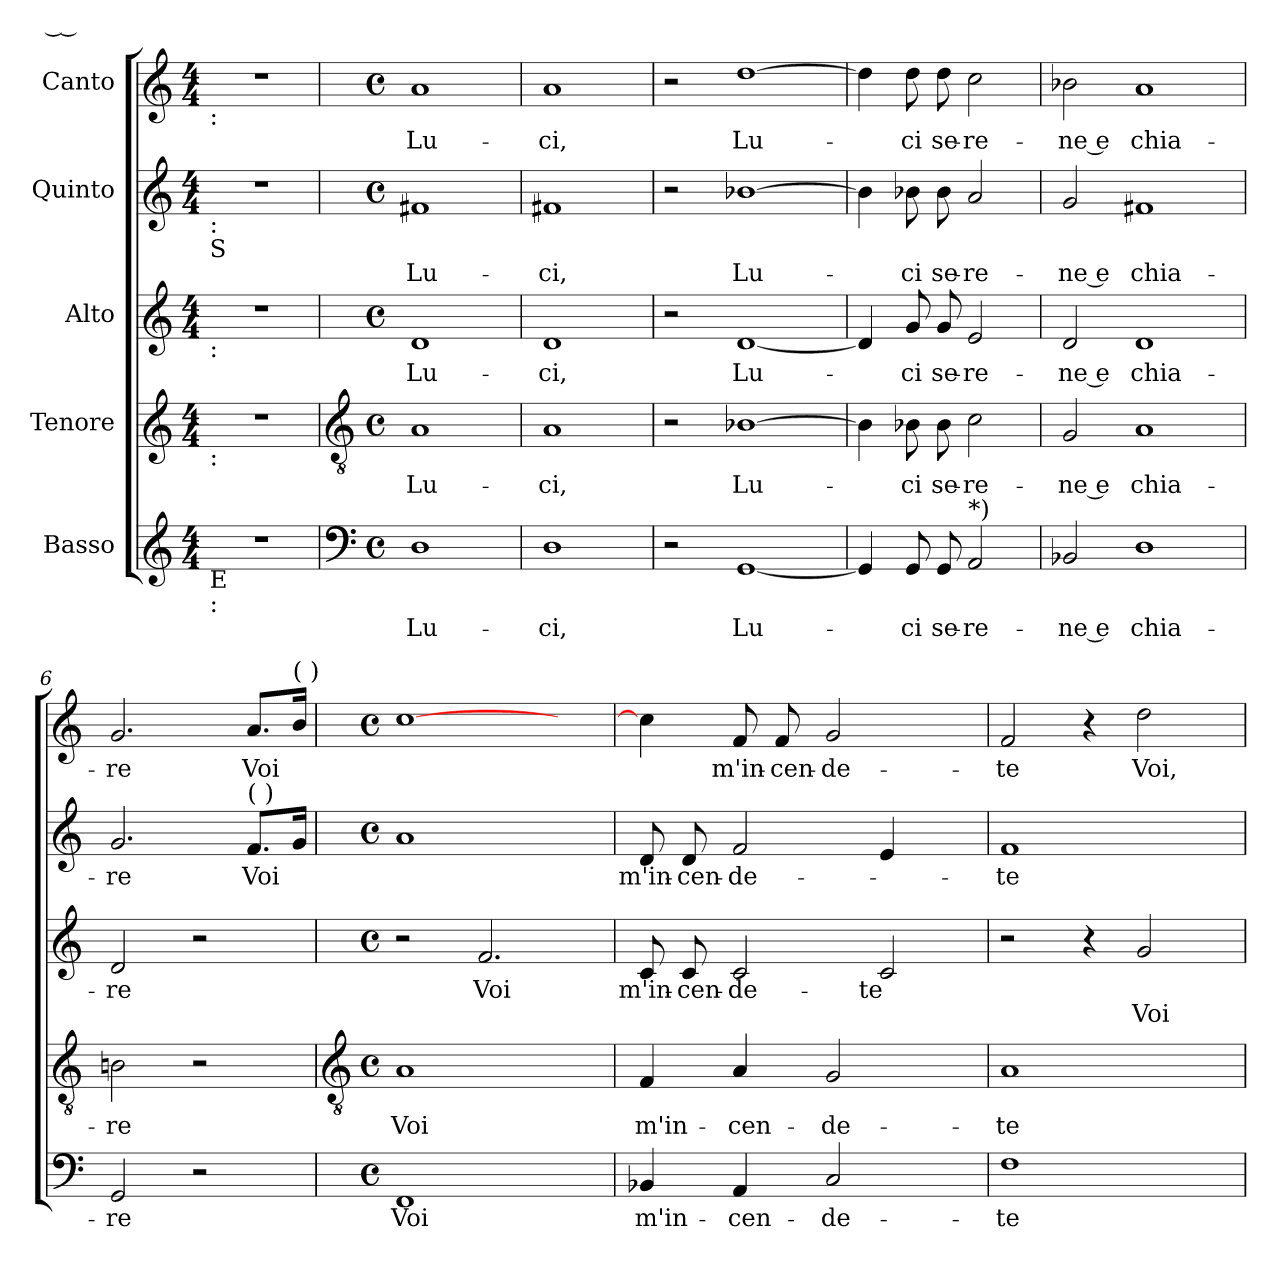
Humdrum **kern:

**kern	**text	**kern	**text	**kern	**text	**text	**kern	**text	**kern	**text
*part5	*part5	*part4	*part4	*part3	*part3	*part3	*part2	*part2	*part1	*part1
*staff5	*staff5	*staff4	*staff4	*staff3	*staff3	*staff3	*staff2	*staff2	*staff1	*staff1
*I"Basso	*	*I"Tenore	*	*I"Alto	*	*	*I"Quinto	*	*I"Canto	*
*clefG2	*	*clefG2	*	*clefG2	*	*	*clefG2	*	*clefG2	*
*k[]	*	*k[]	*	*k[]	*	*	*k[]	*	*k[]	*
*C:	*	*C:	*	*C:	*	*	*C:	*	*C:	*
*M4/4	*	*M4/4	*	*M4/4	*	*	*M4/4	*	*M4/4	*
=	=	=	=	=	=	=	=	=	=	=
!	!	!	!	!	!	!	!	!	!LO:TX:b:t=&colon;	!
!	!	!	!	!	!	!	!LO:TX:b:t=&colon;	!	!	!
!	!	!	!	!	!	!	!LO:TX:b:t=S	!	!	!
!	!	!	!	!LO:TX:b:t=&colon;	!	!	!	!	!	!
!	!	!LO:TX:b:t=&colon;	!	!	!	!	!	!	!	!
!LO:TX:b:t=E	!	!	!	!	!	!	!	!	!	!
!LO:TX:b:t=&colon;	!	!	!	!	!	!	!	!	!	!
1r	.	1r	.	1r	.	.	1r	.	1r	.
!!LO:LB:g=z
=1	=1	=1	=1	=1	=1	=1	=1	=1	=1	=1
*clefF4	*	*clefGv2	*	*	*	*	*	*	*	*
*M4/4	*	*M4/4	*	*M4/4	*	*	*M4/4	*	*M4/4	*
*met(c)	*	*met(c)	*	*met(c)	*	*	*met(c)	*	*met(c)	*
!	!LO:LY:b	!	!LO:LY:b	!	!LO:LY:b	!	!	!LO:LY:b	!	!LO:LY:b
1D	Lu-	1A	Lu-	1d	Lu-	.	1f#X	Lu-	1a	Lu-
=2	=2	=2	=2	=2	=2	=2	=2	=2	=2	=2
!	!LO:LY:b	!	!LO:LY:b	!	!LO:LY:b	!	!	!LO:LY:b	!	!LO:LY:b
1D	-ci,	1A	-ci,	1d	-ci,	.	1f#	-ci,	1a	-ci,
=3	=3	=3	=3	=3	=3	=3	=3	=3	=3	=3
2r	.	2r	.	2r	.	.	2r	.	2r	.
!	!LO:LY:b	!	!LO:LY:b	!	!LO:LY:b	!	!	!LO:LY:b	!	!LO:LY:b
[1GG	Lu-	[1B-X	Lu-	[1d	Lu-	.	[1b-X	Lu-	[1dd	Lu-
=4	=4	=4	=4	=4	=4	=4	=4	=4	=4	=4
4GG]	.	4B-]	.	4d]	.	.	4b-]	.	4dd]	.
!	!LO:LY:b	!	!LO:LY:b	!	!LO:LY:b	!	!	!LO:LY:b	!	!LO:LY:b
8GG	-ci	8B-	-ci	8g	-ci	.	8b-	-ci	8dd	-ci
!	!LO:LY:b	!	!LO:LY:b	!	!LO:LY:b	!	!	!LO:LY:b	!	!LO:LY:b
8GG	se-	8B-	se-	8g	se-	.	8b-	se-	8dd	se-
!LO:TX:a:t=*)	!	!	!	!	!	!	!	!	!	!
!	!LO:LY:b	!	!LO:LY:b	!	!LO:LY:b	!	!	!LO:LY:b	!	!LO:LY:b
2AA	-re-	2c	-re-	2e	-re-	.	2a	-re-	2cc	-re-
=5	=5	=5	=5	=5	=5	=5	=5	=5	=5	=5
!	!LO:LY:b	!	!LO:LY:b	!	!LO:LY:b	!	!	!LO:LY:b	!	!LO:LY:b
2BB-X	-ne e	2G	-ne e	2d	-ne e	.	2g	-ne e	2b-	-ne e
!	!LO:LY:b	!	!LO:LY:b	!	!LO:LY:b	!	!	!LO:LY:b	!	!LO:LY:b
1D	chia-	1A	chia-	1d	chia-	.	1f#X	chia-	1a	chia-
=6	=6	=6	=6	=6	=6	=6	=6	=6	=6	=6
!	!LO:LY:b	!	!LO:LY:b	!	!LO:LY:b	!	!	!LO:LY:b	!	!LO:LY:b
2GG	-re	2Bn	-re	2d	-re	.	2.g	-re	2.g	-re
2r	.	2r	.	2r	.	.	.	.	.	.
!	!	!	!	!	!	!	!LO:TX:a:t=(  )	!	!	!
!	!	!	!	!	!	!	!	!LO:LY:b	!	!LO:LY:b
.	.	.	.	.	.	.	8.fL	Voi	8.aL	Voi
!	!	!	!	!	!	!	!	!	!LO:TX:a:t=(  )	!
.	.	.	.	.	.	.	16gJ	.	16bJ	.
!!LO:LB:g=z
=7	=7	=7	=7	=7	=7	=7	=7	=7	=7	=7
*	*	*clefGv2	*	*	*	*	*	*	*	*
*M4/4	*	*M4/4	*	*M4/4	*	*	*M4/4	*	*M4/4	*
*met(c)	*	*met(c)	*	*met(c)	*	*	*met(c)	*	*met(c)	*
!	!LO:LY:b	!	!LO:LY:b	!	!	!	!	!LO:LY:b	!	!
1FF	Voi	1A	Voi	2r	.	.	1a	___	[1cc	.
!	!	!	!	!	!LO:LY:b	!	!	!	!	!
.	.	.	.	2.f	Voi	.	.	.	.	.
4ryy	.	4ryy	.	.	.	.	4ryy	.	4ryy	.
=7A	=7A	=7A	=7A	=7A	=7A	=7A	=7A	=7A	=7A	=7A
!	!LO:LY:b	!	!LO:LY:b	!	!LO:LY:b	!	!	!LO:LY:b	!	!
4BB-X	m'in-	4F	m'in-	8c	m'in-	.	8d	m'in-	4cc]	.
!	!	!	!	!	!LO:LY:b	!	!	!LO:LY:b	!	!
.	.	.	.	8c	-cen-	.	8d	-cen-	.	.
!	!LO:LY:b	!	!LO:LY:b	!	!LO:LY:b	!	!	!LO:LY:b	!	!LO:LY:b
4AA	-cen-	4A	-cen-	2c	-de-	.	2f	-de-	8f	m'in-
!	!	!	!	!	!	!	!	!	!	!LO:LY:b
.	.	.	.	.	.	.	.	.	8f	-cen-
!	!LO:LY:b	!	!LO:LY:b	!	!	!	!	!	!	!LO:LY:b
2C	-de-	2G	-de-	.	.	.	.	.	2g	-de-
!	!	!	!	!	!LO:LY:b	!	!	!	!	!
.	.	.	.	2c	-te	.	4e	.	.	.
4ryy	.	4ryy	.	.	.	.	4ryy	.	4ryy	.
=8A	=8A	=8A	=8A	=8A	=8A	=8A	=8A	=8A	=8A	=8A
!	!LO:LY:b	!	!LO:LY:b	!	!	!	!	!LO:LY:b	!	!LO:LY:b
1F	-te	1A	-te	2r	.	.	1f	-te	2f	-te
.	.	.	.	4r	.	.	.	.	4r	.
!	!	!	!	!	!	!LO:LY:b	!	!	!	!LO:LY:b
.	.	.	.	2g	.	Voi	.	.	2dd	Voi,
4ryy	.	4ryy	.	.	.	.	4ryy	.	.	.
=	=	=	=	=	=	=	=	=	=	=
*-	*-	*-	*-	*-	*-	*-	*-	*-	*-	*-
